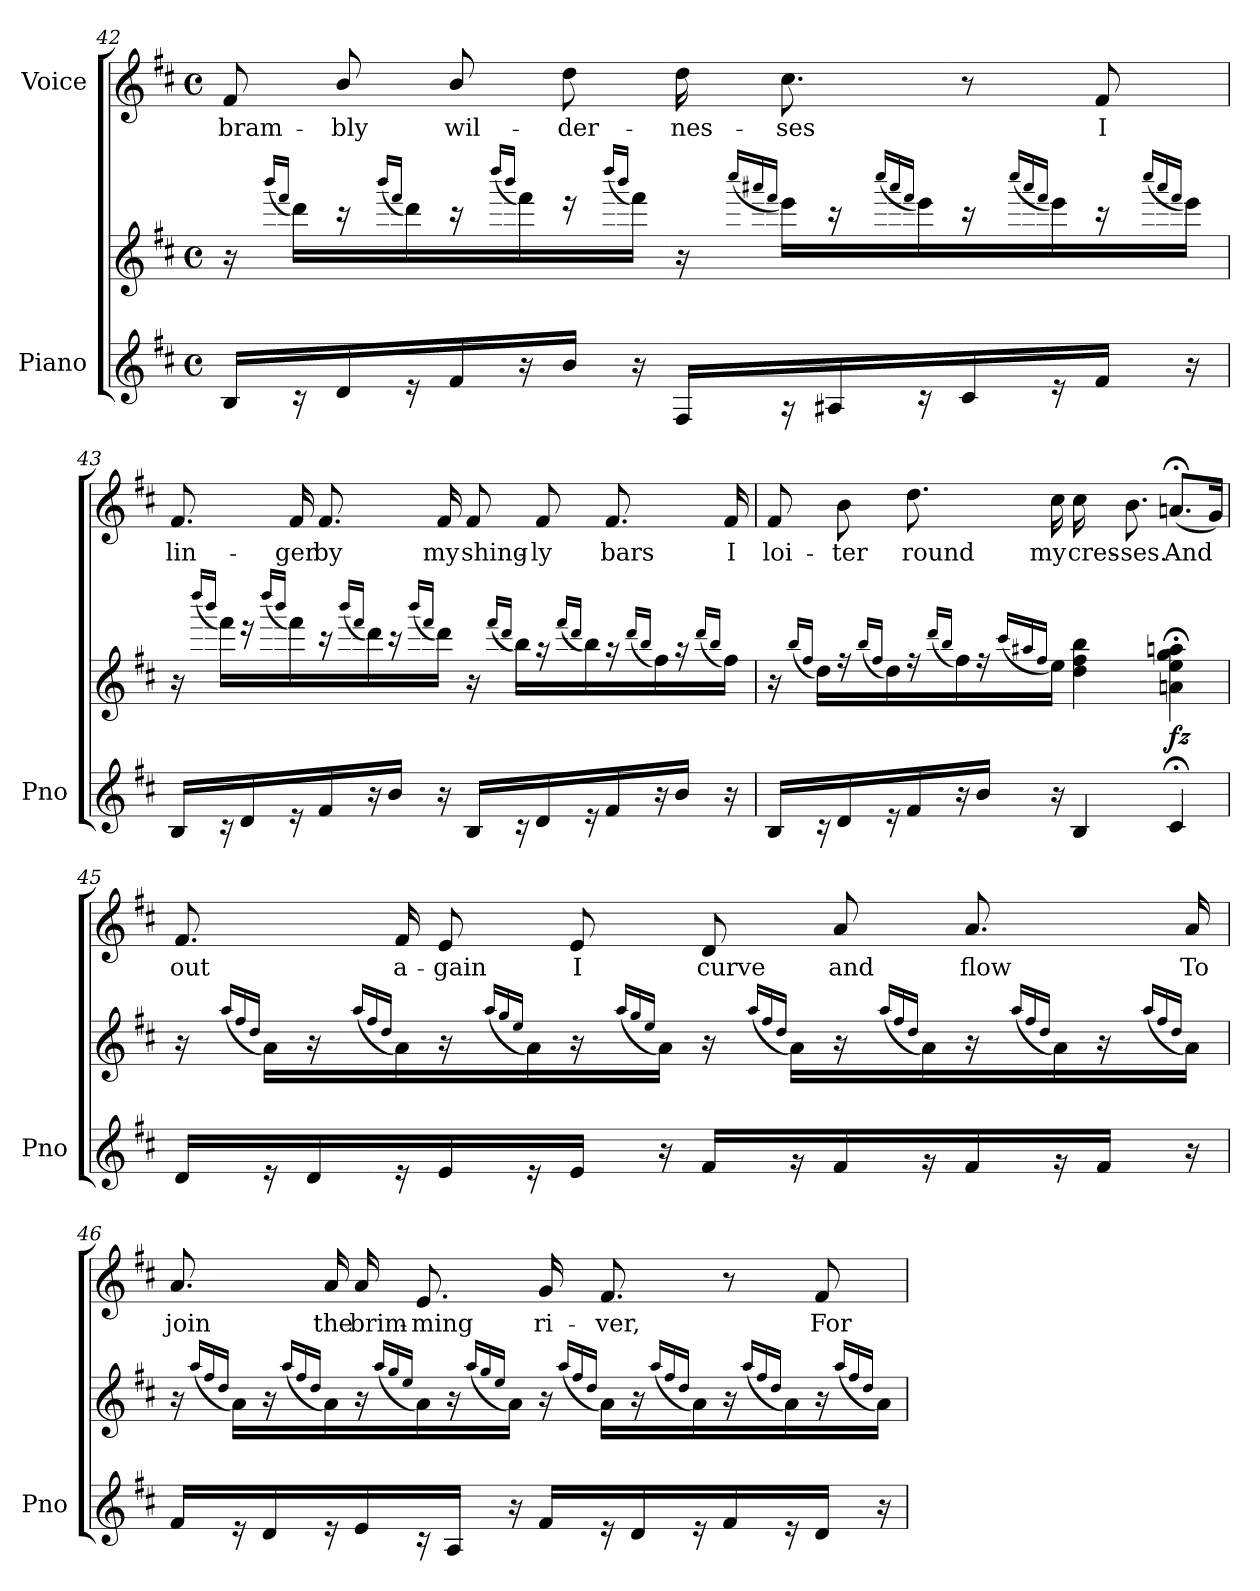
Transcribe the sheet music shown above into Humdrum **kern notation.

**kern	**kern	**dynam	**kern	**text
*part2	*part2	*part2	*part1	*part1
*staff3	*staff2	*staff2/3	*staff1	*staff1
*I"Piano	*	*	*I"Voice	*
*I'Pno	*	*	*	*
*clefG2	*clefG2	*	*clefG2	*
*k[f#c#]	*k[f#c#]	*	*k[f#c#]	*
*M4/4	*M4/4	*	*M4/4	*
*met(c)	*met(c)	*	*met(c)	*
=42	=42	=42	=42	=42
16B/LL	16r	.	8f#/	bram-
.	(16qbbb/LL	.	.	.
.	16qfff#/JJ	.	.	.
16r	16ddd\LL)	.	.	.
16d/	16r	.	8b/	-bly
.	(16qbbb/LL	.	.	.
.	16qfff#/JJ	.	.	.
16r	16ddd\)	.	.	.
16f#/	16r	.	8b/	wil-
.	(16qdddd/LL	.	.	.
.	16qbbb/JJ	.	.	.
16r	16fff#\)	.	.	.
16b/JJ	16r	.	8dd\	-der-
.	(16qdddd/LL	.	.	.
.	16qbbb/JJ	.	.	.
16r	16fff#\JJ)	.	.	.
16F#/LL	16r	.	16dd\	-nes-
.	(16qcccc#/LL	.	.	.
.	16qaaa#X/	.	.	.
.	16qfff#/JJ	.	.	.
16r	16eee\LL)	.	8.cc#\	-ses
16A#X/	16r	.	.	.
.	(16qcccc#/LL	.	.	.
.	16qaaa#/	.	.	.
.	16qfff#/JJ	.	.	.
16r	16eee\)	.	.	.
16c#/	16r	.	8r	.
.	(16qcccc#/LL	.	.	.
.	16qaaa#/	.	.	.
.	16qfff#/JJ	.	.	.
16r	16eee\)	.	.	.
16f#/JJ	16r	.	8f#/	I
.	(16qcccc#/LL	.	.	.
.	16qaaa#/	.	.	.
.	16qfff#/JJ	.	.	.
16r	16eee\JJ)	.	.	.
=43	=43	=43	=43	=43
16B/LL	16r	.	8.f#/	lin-
.	(16qdddd/LL	.	.	.
.	16qbbb/JJ	.	.	.
16r	16fff#\LL)	.	.	.
16d/	16r	.	.	.
.	(16qdddd/LL	.	.	.
.	16qbbb/JJ	.	.	.
16r	16fff#\)	.	16f#/	-ger
16f#/	16r	.	8.f#/	by
.	(16qbbb/LL	.	.	.
.	16qfff#/JJ	.	.	.
16r	16ddd\)	.	.	.
16b/JJ	16r	.	.	.
.	(16qbbb/LL	.	.	.
.	16qfff#/JJ	.	.	.
16r	16ddd\JJ)	.	16f#/	my
16B/LL	16r	.	8f#/	shing-
.	(16qfff#/LL	.	.	.
.	16qddd/JJ	.	.	.
16r	16bb\LL)	.	.	.
16d/	16r	.	8f#/	-ly
.	(16qfff#/LL	.	.	.
.	16qddd/JJ	.	.	.
16r	16bb\)	.	.	.
16f#/	16r	.	8.f#/	bars
.	(16qddd/LL	.	.	.
.	16qbb/JJ	.	.	.
16r	16ff#\)	.	.	.
16b/JJ	16r	.	.	.
.	(16qddd/LL	.	.	.
.	16qbb/JJ	.	.	.
16r	16ff#\JJ)	.	16f#/	I
=44	=44	=44	=44	=44
16B/LL	16r	.	8f#/	loi-
.	(16qbb/LL	.	.	.
.	16qff#/JJ	.	.	.
16r	16dd\LL)	.	.	.
16d/	16r	.	8b\	-ter
.	(16qbb/LL	.	.	.
.	16qff#/JJ	.	.	.
16r	16dd\)	.	.	.
16f#/	16r	.	8.dd\	round
.	(16qddd/LL	.	.	.
.	16qbb/JJ	.	.	.
16r	16ff#\)	.	.	.
16b/JJ	16r	.	.	.
.	(16qccc#/LL	.	.	.
.	16qaa#X/	.	.	.
.	16qff#/JJ	.	.	.
16r	16ee\JJ)	.	16cc#\	my
4B/	4dd\ 4ff#\ 4bb\	.	16cc#\	cres-
.	.	.	8.b\	-ses.
!	!	!LO:DY:b	!	!
4c#;/	4an\;< 4ee\;< 4gg\;< 4aan\;<	fz	(8.an;</L	And
.	.	.	16g/Jk)	.
=45	=45	=45	=45	=45
!	!	!LO:DY:b	!	!
!	!	!LO:DY:n=1:b	!	!
16d/LL	16r	f other-dynamics	8.f#/	out
.	(16qaa/LL	.	.	.
.	16qff#/	.	.	.
.	16qdd/JJ	.	.	.
16r	16a\LL)	.	.	.
16d/	16r	.	.	.
.	(16qaa/LL	.	.	.
.	16qff#/	.	.	.
.	16qdd/JJ	.	.	.
16r	16a\)	.	16f#/	a-
16e/	16r	.	8e/	-gain
.	(16qaa/LL	.	.	.
.	16qgg/	.	.	.
.	16qee/JJ	.	.	.
16r	16a\)	.	.	.
16e/JJ	16r	.	8e/	I
.	(16qaa/LL	.	.	.
.	16qgg/	.	.	.
.	16qee/JJ	.	.	.
16r	16a\JJ)	.	.	.
16f#/LL	16r	.	8d/	curve
.	(16qaa/LL	.	.	.
.	16qff#/	.	.	.
.	16qdd/JJ	.	.	.
16r	16a\LL)	.	.	.
16f#/	16r	.	8a/	and
.	(16qaa/LL	.	.	.
.	16qff#/	.	.	.
.	16qdd/JJ	.	.	.
16r	16a\)	.	.	.
16f#/	16r	.	8.a/	flow
.	(16qaa/LL	.	.	.
.	16qff#/	.	.	.
.	16qdd/JJ	.	.	.
16r	16a\)	.	.	.
16f#/JJ	16r	.	.	.
.	(16qaa/LL	.	.	.
.	16qff#/	.	.	.
.	16qdd/JJ	.	.	.
16r	16a\JJ)	.	16a/	To
=46	=46	=46	=46	=46
16f#/LL	16r	.	8.a/	join
.	(16qaa/LL	.	.	.
.	16qff#/	.	.	.
.	16qdd/JJ	.	.	.
16r	16a\LL)	.	.	.
16d/	16r	.	.	.
.	(16qaa/LL	.	.	.
.	16qff#/	.	.	.
.	16qdd/JJ	.	.	.
16r	16a\)	.	16a/	the
16e/	16r	.	16a/	brim-
.	(16qaa/LL	.	.	.
.	16qgg/	.	.	.
.	16qee/JJ	.	.	.
16r	16a\)	.	8.e/	-ming
16A/JJ	16r	.	.	.
.	(16qaa/LL	.	.	.
.	16qgg/	.	.	.
.	16qee/JJ	.	.	.
16r	16a\JJ)	.	.	.
16f#/LL	16r	.	16g/	ri-
.	(16qaa/LL	.	.	.
.	16qff#/	.	.	.
.	16qdd/JJ	.	.	.
16r	16a\LL)	.	8.f#/	-ver,
16d/	16r	.	.	.
.	(16qaa/LL	.	.	.
.	16qff#/	.	.	.
.	16qdd/JJ	.	.	.
16r	16a\)	.	.	.
16f#/	16r	.	8r	.
.	(16qaa/LL	.	.	.
.	16qff#/	.	.	.
.	16qdd/JJ	.	.	.
16r	16a\)	.	.	.
16d/JJ	16r	.	8f#/	For
.	(16qaa/LL	.	.	.
.	16qff#/	.	.	.
.	16qdd/JJ	.	.	.
16r	16a\JJ)	.	.	.
=	=	=	=	=
*-	*-	*-	*-	*-
